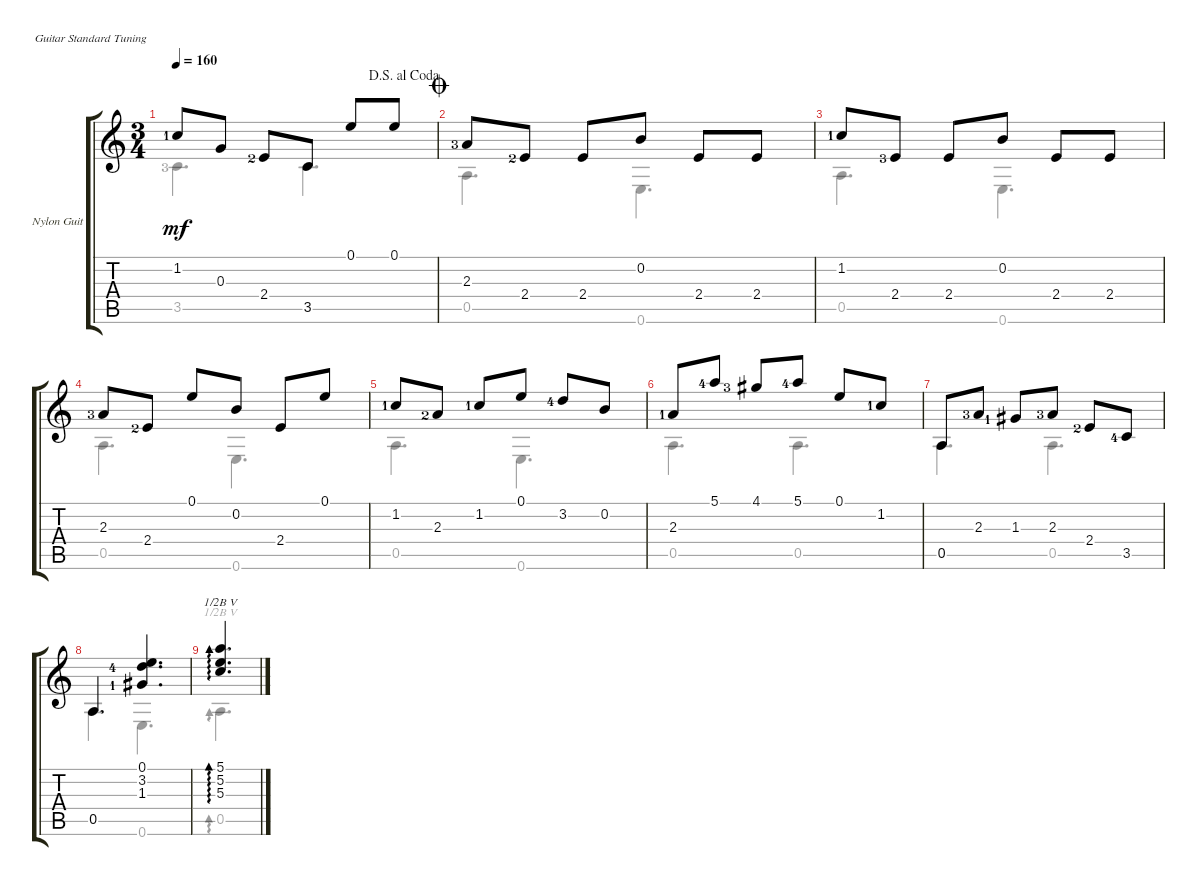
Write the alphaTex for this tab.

\defaultSystemsLayout 4
\bracketExtendMode groupsimilarinstruments
\firstSystemTrackNameOrientation horizontal
\otherSystemsTrackNameOrientation horizontal
\track ("Nylon Guitar" "Nylon Guit") {instrument acousticguitarsteel}
\staff {score tabs}
\tuning (E4 B3 G3 D3 A2 E2)
\voice
\ts (3 4)
\jump dalsegnoalcoda
\tempo 160
\clef g2
\ks c
1.2{lf 2}.8{dy mf} 0.3.8 2.4{lf 3}.8 3.5.8 0.1.8 0.1.8 |
\jump coda
2.3{lf 4}.8 2.4{lf 3}.8 2.4.8 0.2.8 2.4.8 2.4.8 |
1.2{lf 2}.8 2.4{lf 4}.8 2.4.8 0.2.8 2.4.8 2.4.8 |
2.3{lf 4}.8 2.4{lf 3}.8 0.1.8 0.2.8 2.4.8 0.1.8 |
1.2{lf 2}.8 2.3{lf 3}.8 1.2{lf 2}.8 0.1.8 3.2{lf 5}.8 0.2.8 |
2.3{lf 2}.8 5.1{lf 5}.8 4.1{lf 4}.8 5.1{lf 5}.8 0.1.8 1.2{lf 2}.8 |
0.5.8 2.3{lf 4}.8 1.3{lf 2}.8 2.3{lf 4}.8 2.4{lf 3}.8 3.5{lf 5}.8 |
0.5.4{d} (0.1 3.2{lf 5} 1.3{lf 2}).4{d} |
(5.3 5.2 5.1).4{d ad 0 barre (5 half)}
\voice
\clef g2
\ottava regular
\simile none
\ks c
3.5{lf 4}.4{d dy mf} 3.5.4{d} |
0.5.4{d} 0.6.4{d} |
0.5.4{d} 0.6.4{d} |
0.5.4{d} 0.6.4{d} |
0.5.4{d} 0.6.4{d} |
0.5.4{d} 0.5.4{d} |
0.5.4{d} 0.5.4{d} |
0.5.4{d} 0.6.4{d} |
0.5.4{d ad 0 barre (5 half)}
